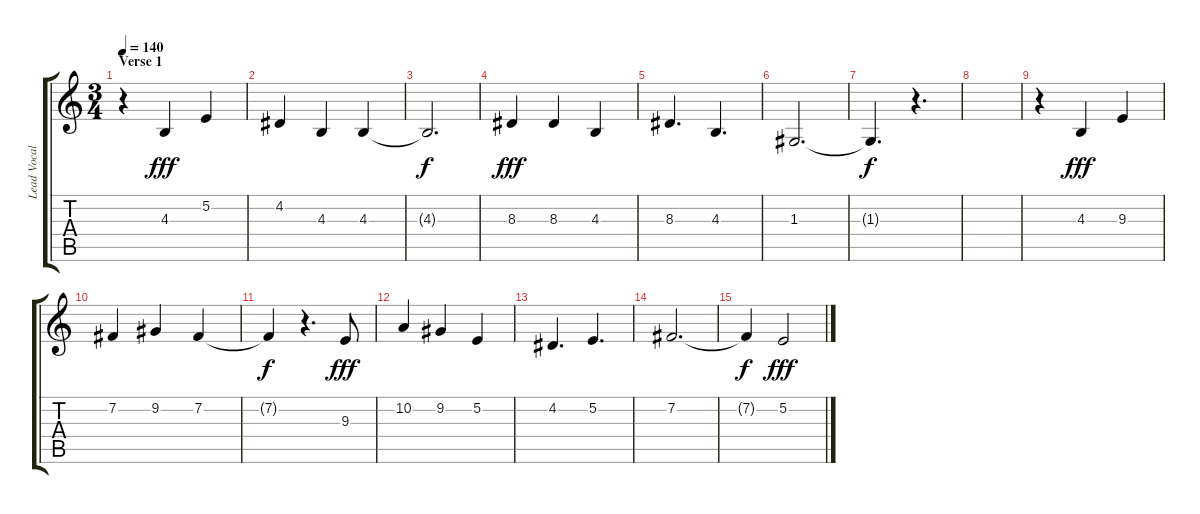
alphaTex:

\track ("Lead Vocals" "Lead Vocal") {instrument ocarina}
\staff {score tabs}
\tuning (E4 B3 G3 D3 A2 E2) {hide}
\ts (3 4)
\section ("" "Verse 1")
\tempo 140
\clef g2
\ks c
r.4{dy fff} 4.3.4 5.2.4 |
4.2.4 4.3.4 4.3.4 |
4.3{t}.2{d dy f} |
8.3.4{dy fff} 8.3.4 4.3.4 |
8.3.4{d} 4.3.4{d} |
1.3.2{d} |
1.3{t}.4{d dy f} r.4{d} |
|
r.4 4.3.4{dy fff} 9.3.4 |
7.2.4 9.2.4 7.2.4 |
7.2{t}.4{dy f} r.4{d} 9.3.8{dy fff} |
10.2.4 9.2.4 5.2.4 |
4.2.4{d} 5.2.4{d} |
7.2.2{d} |
7.2{t}.4{dy f} 5.2.2{dy fff}
